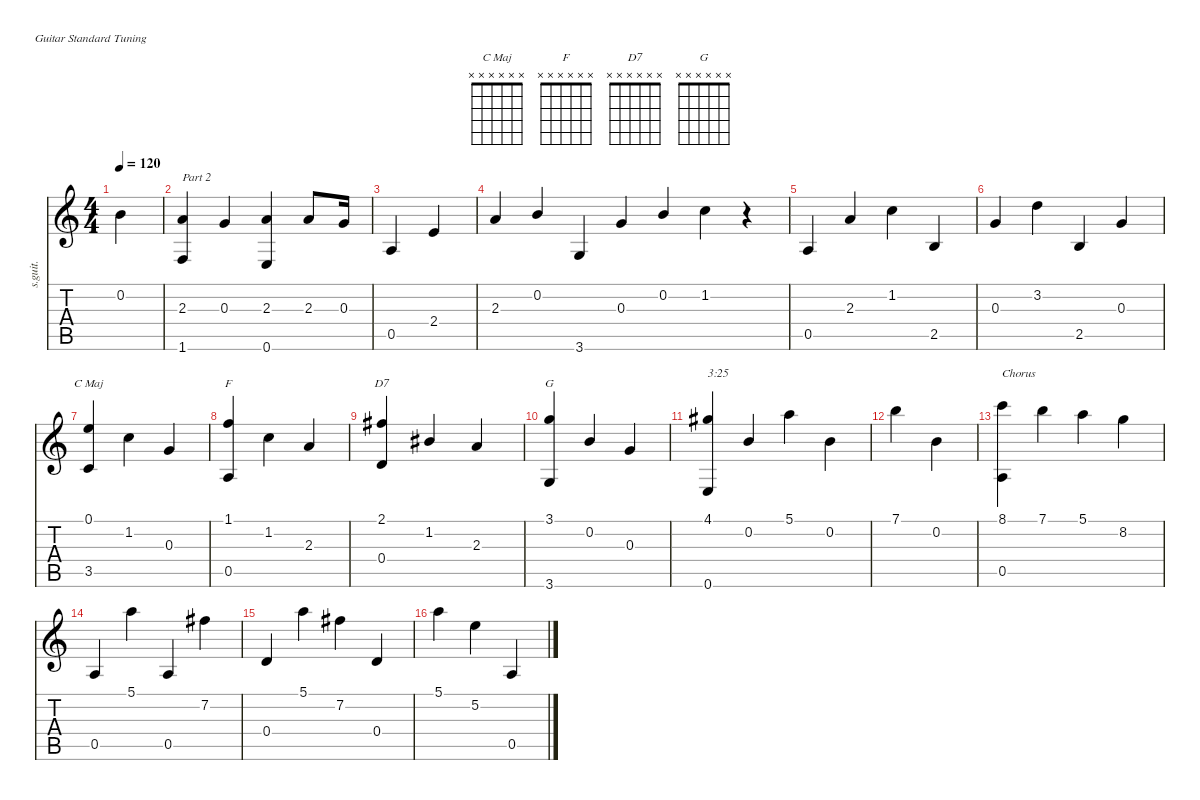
\defaultSystemsLayout 4
\hideDynamics
\bracketExtendMode nobrackets
\otherSystemsTrackNameOrientation horizontal
\track ("Track 1" "s.guit.") {instrument acousticguitarsteel}
\staff {score tabs}
\tuning (E4 B3 G3 D3 A2 E2)
\chord ("C Maj" x x x x x x)
\chord ("F" x x x x x x)
\chord ("D7" x x x x x x)
\chord ("G" x x x x x x)
\ts (4 4)
\tempo 120
\clef g2
\ks c
0.2.4{dy mf beam Down} |
(1.6 2.3).4{txt "Part 2" beam Up} 0.3.4{beam Up} (2.3 0.6).4{beam Up} 2.3.8{beam Up} 0.3.16{beam Up} |
0.5.4{beam Up} 2.4.4{beam Up} |
2.3.4{beam Up} 0.2.4{beam Up} 3.6.4{beam Up} 0.3.4{beam Up} 0.2.4{beam Up} 1.2.4{beam Down} r.4{beam Down} |
0.5.4{beam Up} 2.3.4{beam Up} 1.2.4{beam Down} 2.5.4{beam Up} |
0.3.4{beam Up} 3.2.4{beam Down} 2.5.4{beam Up} 0.3.4{beam Up} |
(3.5 0.1).4{ch "C Maj" beam Up} 1.2.4{beam Down} 0.3.4{beam Up} |
(0.5 1.1).4{ch "F" beam Up} 1.2.4{beam Down} 2.3.4{beam Up} |
(0.4 2.1{acc #}).4{ch "D7" beam Up} 1.2{acc #}.4{beam Up} 2.3.4{beam Up} |
(3.6 3.1).4{ch "G" beam Up} 0.2.4{beam Up} 0.3.4{beam Up} |
(4.1{acc #} 0.6).4{txt "3:25" beam Up} 0.2.4{beam Up} 5.1.4{beam Down} 0.2.4{beam Down} |
7.1.4{beam Down} 0.2.4{beam Down} |
(0.5 8.1).4{txt "Chorus" beam Down} 7.1.4{beam Down} 5.1.4{beam Down} 8.2.4{beam Down} |
0.5.4{beam Up} 5.1.4{beam Down} 0.5.4{beam Up} 7.2{acc #}.4{beam Down} |
0.4.4{beam Up} 5.1.4{beam Down} 7.2{acc #}.4{beam Down} 0.4.4{beam Up} |
5.1.4{beam Down} 5.2.4{beam Down} 0.5.4{beam Up}
